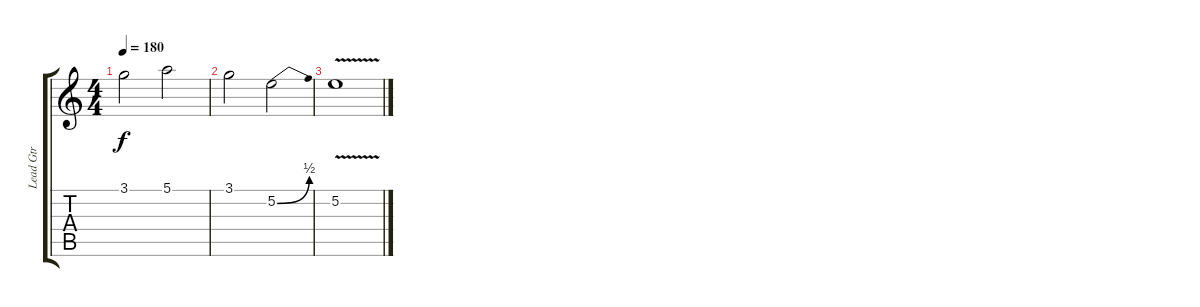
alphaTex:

\track ("Lead Gtr" "Lead Gtr") {instrument distortionguitar}
\staff {score tabs}
\tuning (E4 B3 G3 D3 A2 E2) {hide}
\ts (4 4)
\tempo 180
\clef g2
\ks c
3.1.2{dy f} 5.1.2 |
3.1.2 5.2{be (bend 0 0 60 2)}.2 |
5.2{v}.1
